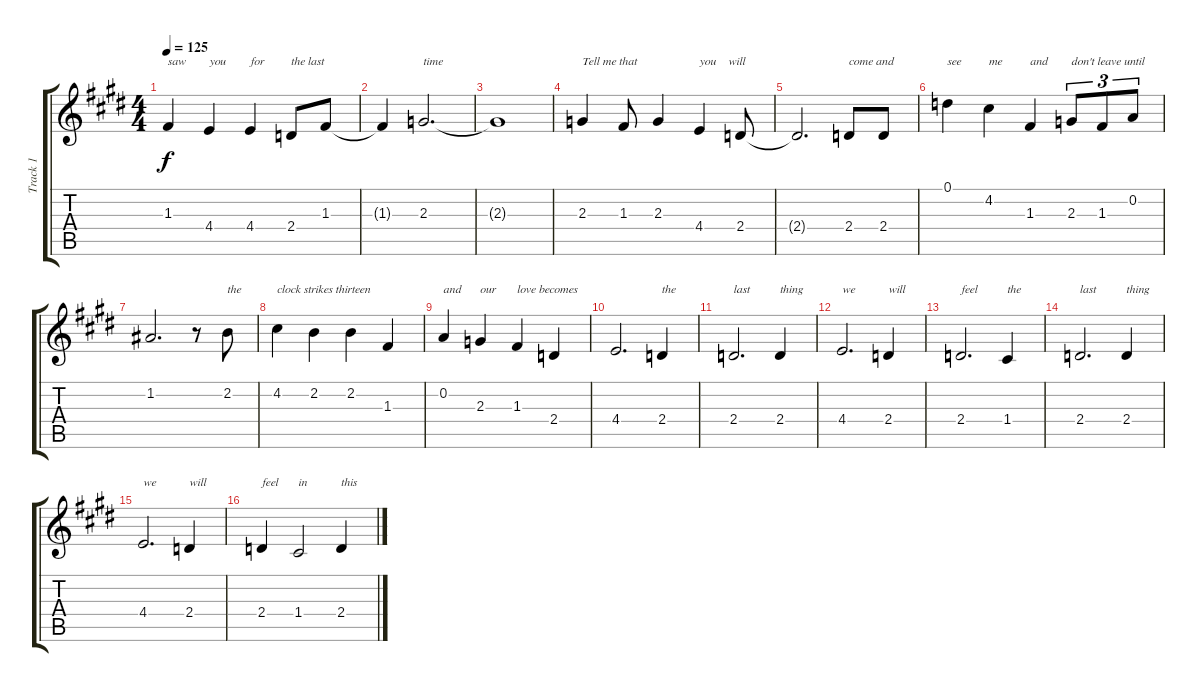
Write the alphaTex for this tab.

\track ("Track 1" "Track 1") {instrument acousticguitarnylon}
\staff {score tabs}
\tuning (D4 A3 F3 C3 G2 D2) {hide}
\ts (4 4)
\tempo 125
\clef g2
\ks e
1.3.4{txt "saw" dy f} 4.4.4{txt "you"} 4.4.4{txt "for"} 2.4.8{txt "the last"} 1.3.8 |
1.3{t}.4 2.3.2{d txt "time"} |
2.3{t}.1 |
2.3.4{txt "Tell me that"} 1.3.8 2.3.4 4.4.4{txt "you    will"} 2.4.8 |
2.4{t}.2{d} 2.4.8{txt "come and"} 2.4.8 |
0.1.4{txt "see"} 4.2.4{txt "me"} 1.3.4{txt "and"} 2.3.8{tu (3 2) txt "don't leave until"} 1.3.8{tu (3 2)} 0.2.8{tu (3 2)} |
1.2.2{d} r.8 2.2.8{txt "the"} |
4.2.4{txt "clock strikes thirteen" volume 15} 2.2.4 2.2.4 1.3.4 |
0.2.4{txt "and"} 2.3.4{txt "our" volume 8} 1.3.4{txt "love becomes"} 2.4.4 |
4.4.2{d} 2.4.4{txt "the"} |
2.4.2{d txt "last"} 2.4.4{txt "thing"} |
4.4.2{d txt "we"} 2.4.4{txt "will"} |
2.4.2{d txt "feel"} 1.4.4{txt "the"} |
2.4.2{d txt "last"} 2.4.4{txt "thing"} |
4.4.2{d txt "we"} 2.4.4{txt "will"} |
2.4.4{txt "feel"} 1.4.2{txt "in"} 2.4.4{txt "this"}
